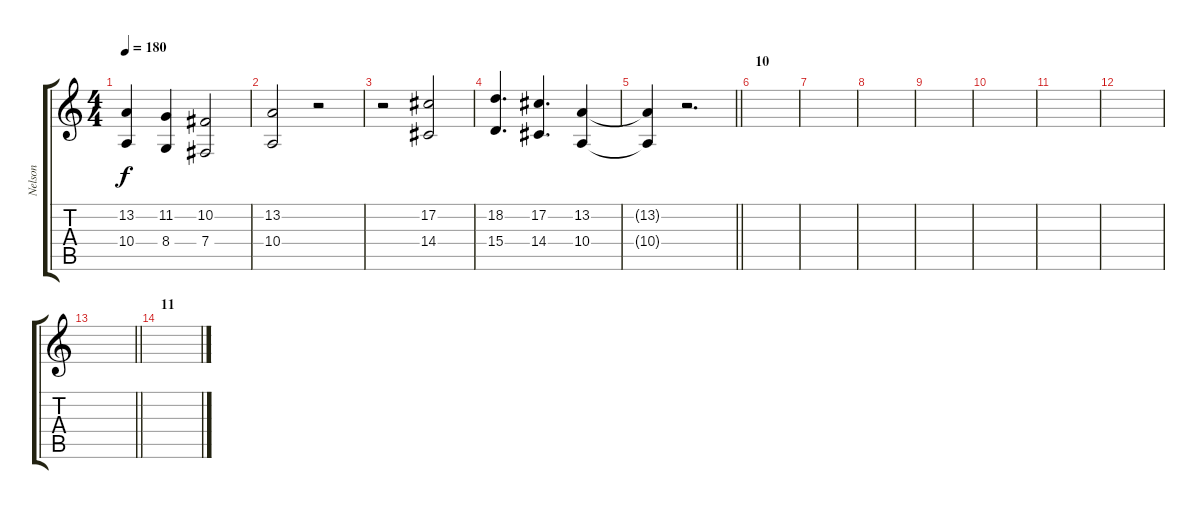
\track ("Nelson" "Nelson") {instrument violin}
\staff {score tabs}
\tuning (Db4 Ab3 E3 B2 Gb2 B1) {hide}
\ts (4 4)
\tempo 180
\clef g2
\ks c
(13.2{t} 10.4{t}).4{dy f} (11.2 8.4).4 (10.2 7.4).2 |
(13.2 10.4).2 r.2 |
r.2 (17.2 14.4).2 |
(18.2 15.4).4{d} (17.2 14.4).4{d} (13.2 10.4).4 |
\barLineRight lightlight
(13.2{t} 10.4{t}).4 r.2{d} |
\section ("" "10")
|
|
|
|
|
|
|
\barLineRight lightlight
|
\section ("" "11")
